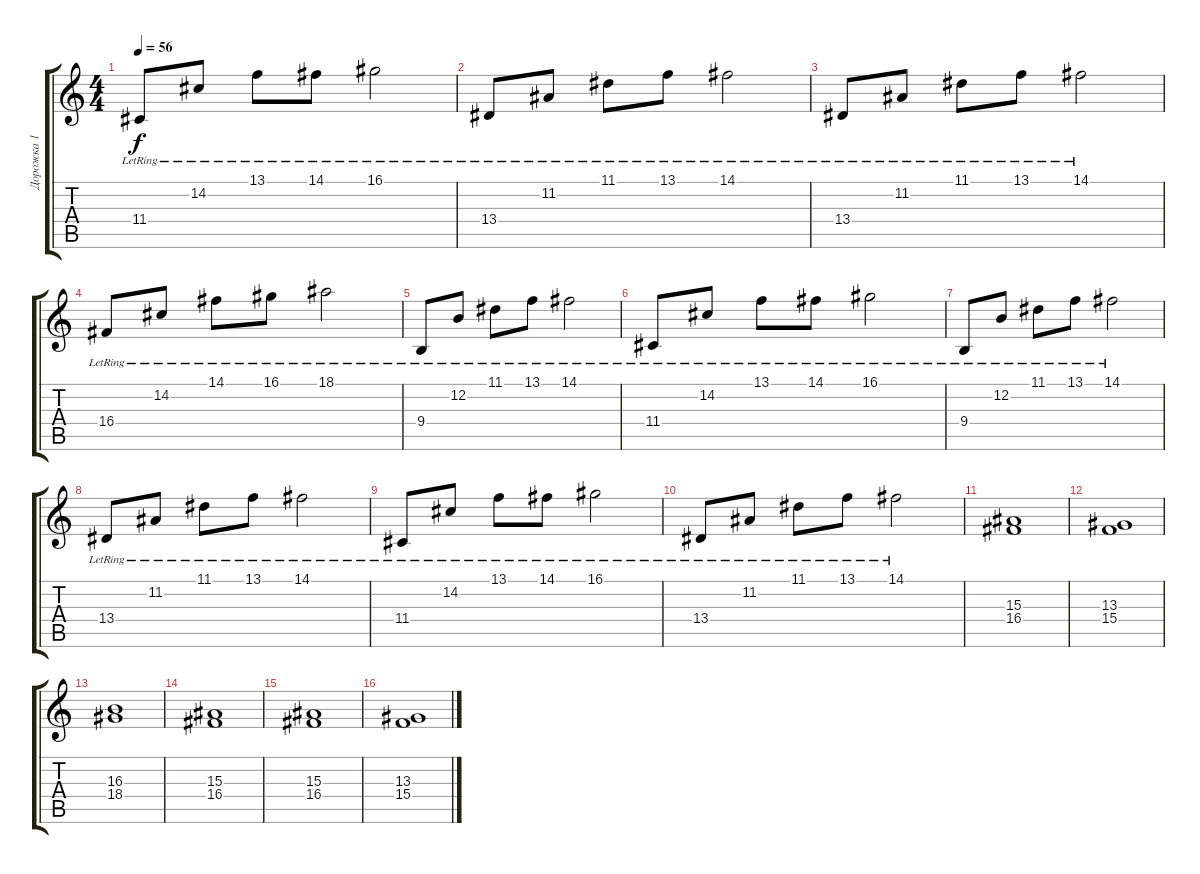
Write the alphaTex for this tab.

\track ("Дорожка 1" "Дорожка 1") {instrument harpsichord}
\staff {score tabs}
\tuning (E4 B3 G3 D3 A2 E2) {hide}
\ts (4 4)
\tempo 56
\clef g2
\ks c
11.4{lr}.8{dy f} 14.2{lr}.8 13.1{lr}.8 14.1{lr}.8 16.1{lr}.2 |
13.4{lr}.8 11.2{lr}.8 11.1{lr}.8 13.1{lr}.8 14.1{lr}.2 |
13.4{lr}.8 11.2{lr}.8 11.1{lr}.8 13.1{lr}.8 14.1{lr}.2 |
16.4{lr}.8 14.2{lr}.8 14.1{lr}.8 16.1{lr}.8 18.1{lr}.2 |
9.4{lr}.8 12.2{lr}.8 11.1{lr}.8 13.1{lr}.8 14.1{lr}.2 |
11.4{lr}.8 14.2{lr}.8 13.1{lr}.8 14.1{lr}.8 16.1{lr}.2 |
9.4{lr}.8 12.2{lr}.8 11.1{lr}.8 13.1{lr}.8 14.1{lr}.2 |
13.4{lr}.8 11.2{lr}.8 11.1{lr}.8 13.1{lr}.8 14.1{lr}.2 |
11.4{lr}.8 14.2{lr}.8 13.1{lr}.8 14.1{lr}.8 16.1{lr}.2 |
13.4{lr}.8 11.2{lr}.8 11.1{lr}.8 13.1{lr}.8 14.1{lr}.2 |
(15.3 16.4).1{volume 12 instrument synthvoice} |
(13.3 15.4).1 |
(16.3 18.4).1 |
(15.3 16.4).1 |
(15.3 16.4).1 |
(13.3 15.4).1
